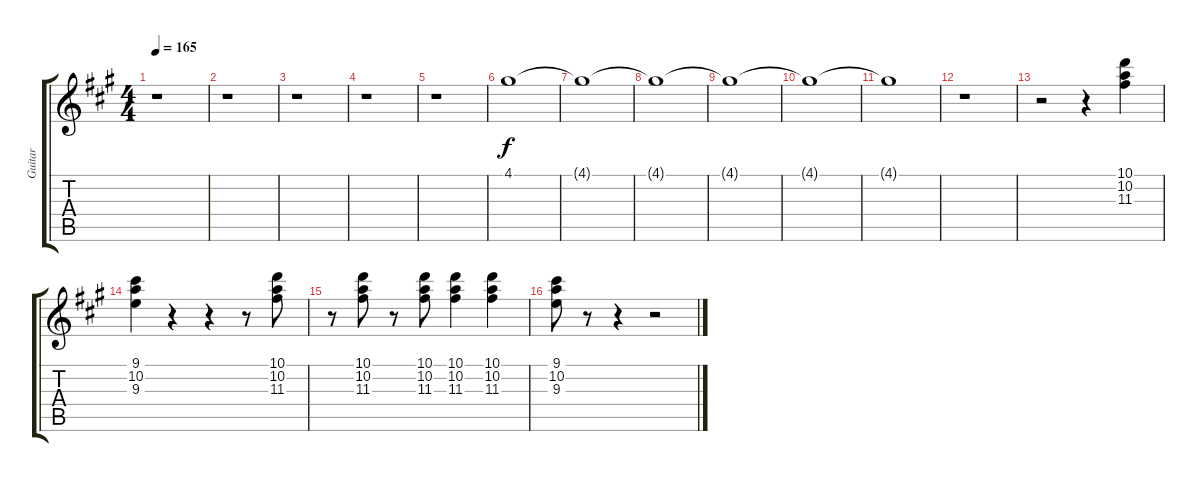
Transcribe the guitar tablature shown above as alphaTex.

\track ("Guitar" "Guitar") {instrument overdrivenguitar}
\staff {score tabs}
\tuning (E4 B3 G3 D3 A2 E2) {hide}
\ts (4 4)
\tempo 165
\clef g2
\ks a
r.1{dy f} |
r.1 |
r.1 |
r.1 |
r.1 |
4.1.1 |
4.1{t}.1 |
4.1{t}.1 |
4.1{t}.1 |
4.1{t}.1 |
4.1{t}.1 |
r.1 |
r.2 r.4 (10.1 10.2 11.3).4 |
(9.1 10.2 9.3).4 r.4 r.4 r.8 (10.1 10.2 11.3).8 |
r.8 (10.1 10.2 11.3).8 r.8 (10.1 10.2 11.3).8 (10.1 10.2 11.3).4 (10.1 10.2 11.3).4 |
(9.1 10.2 9.3).8 r.8 r.4 r.2
